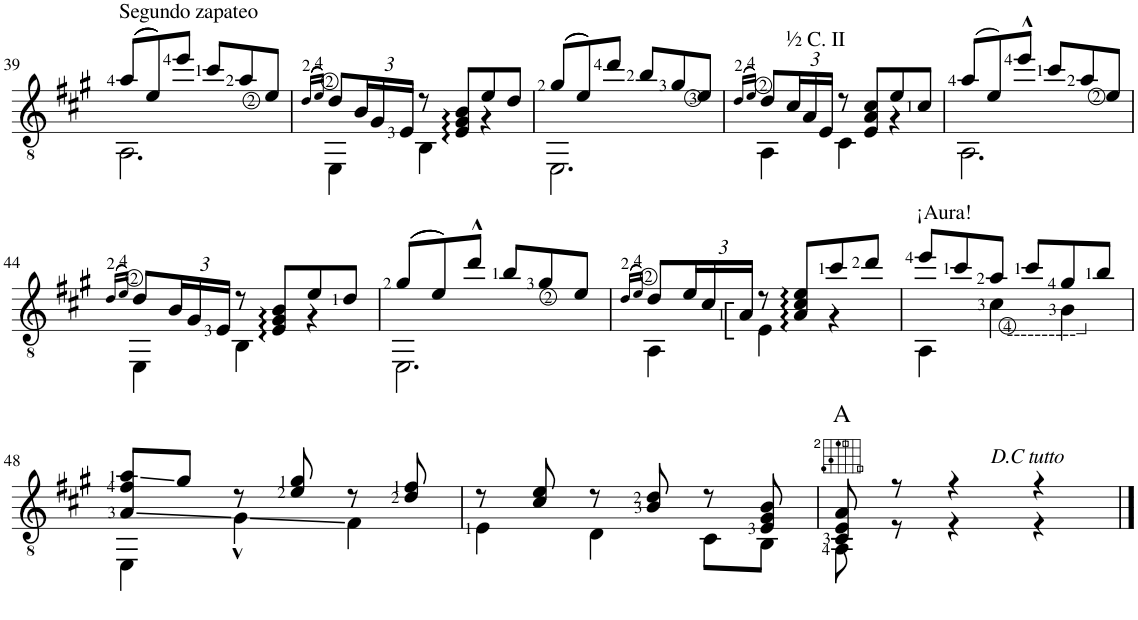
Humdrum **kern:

**kern	**harte
*part1	*part1
*staff1	*
*I"Guitar	*
*I'Guit.	*
!!LO:PB:g=z
*clefGv2	*
*k[f#c#g#]	*
*M6/8	*
=39	=39
*^	*
!LO:TX:a:t=Segundo zapateo	!	!
(((8a/L	2.AA\	.
8e/)))	.	.
8ee/J	.	.
8cc#/L	.	.
8a/	.	.
8e/J	.	.
=40	=40	=40
(((16qd/LL	.	.
16qe/JJ)))	.	.
8d/L	4EE\	.
*Xbrackettup	*	*
24B/L	.	.
24G#/	.	.
24E/JJ	.	.
8r	4BB\	.
8E/ 8G#/ 8B/L	.	.
8e/	4r	.
8d/J	.	.
=41	=41	=41
(((8g#/L	2.EE\	.
8e/)))	.	.
8dd/J	.	.
8b/L	.	.
8g#/	.	.
8e/J	.	.
=42	=42	=42
((16qd/LL	.	.
16qe/JJ))	.	.
8d/L	4AA\	.
!LO:TX:a:t=½ C. II	!	!
24c#/L	.	.
24A/	.	.
24E/JJ	.	.
8r	4C#\	.
8E/ 8A/ 8c#/L	.	.
8e/	4r	.
8c#/J	.	.
=43	=43	=43
(8a/L	2.AA\	.
8e/)	.	.
8ee^^/J	.	.
8cc#/L	.	.
8a/	.	.
8e/J	.	.
!!LO:LB:g=z	!!
=44	=44	=44
((16qd/LL	.	.
16qe/JJ))	.	.
8d/L	4EE\	.
24B/L	.	.
24G#/	.	.
24E/JJ	.	.
8r	4BB\	.
8E/ 8G#/ 8B/L	.	.
8e/	4r	.
8d/J	.	.
=45	=45	=45
(((8g#/L	2.EE\	.
8e/)))	.	.
8dd^^/J	.	.
8b/L	.	.
8g#/	.	.
8e/J	.	.
=46	=46	=46
((16qd/LL	.	.
16qe/JJ))	.	.
8d/L	4AA\	.
24e/L	.	.
24c#/	.	.
24A/JJ	.	.
8r	4E\	.
8A/ 8c#/ 8e/L	.	.
8cc#/	4r	.
8dd/J	.	.
=47	=47	=47
!LO:TX:a:t=¡Aura!	!	!
8ee/L	4AA\	.
8cc#/	.	.
!LO:TX:a:t=----------┘	!	!
8a/J	4c#\	.
8cc#/L	.	.
8g#/	4B\	.
8b/J	.	.
!!LO:LB:g=z	!!
=48	=48	=48
8A/ 8f#/ 8a/L	4EE\	.
8g#/J	.	.
8r	4G#^^\	.
8e/ 8g#/	.	.
8r	4F#\	.
8d/ 8f#/	.	.
=49	=49	=49
8r	4E\	.
8c#/ 8e/	.	.
8r	4D\	.
8B/ 8d/	.	.
8r	8C#\L	.
8E/ 8G#/ 8B/	8BB\J	.
=50	=50	=50
8C#/ 8E/ 8A/	8AA\	A:maj
!LO:TX:a:i:t=D.C tutto	!	!
8r	8r	.
4r	4r	.
4r	4r	.
*v	*v	*
==	==
*-	*-
